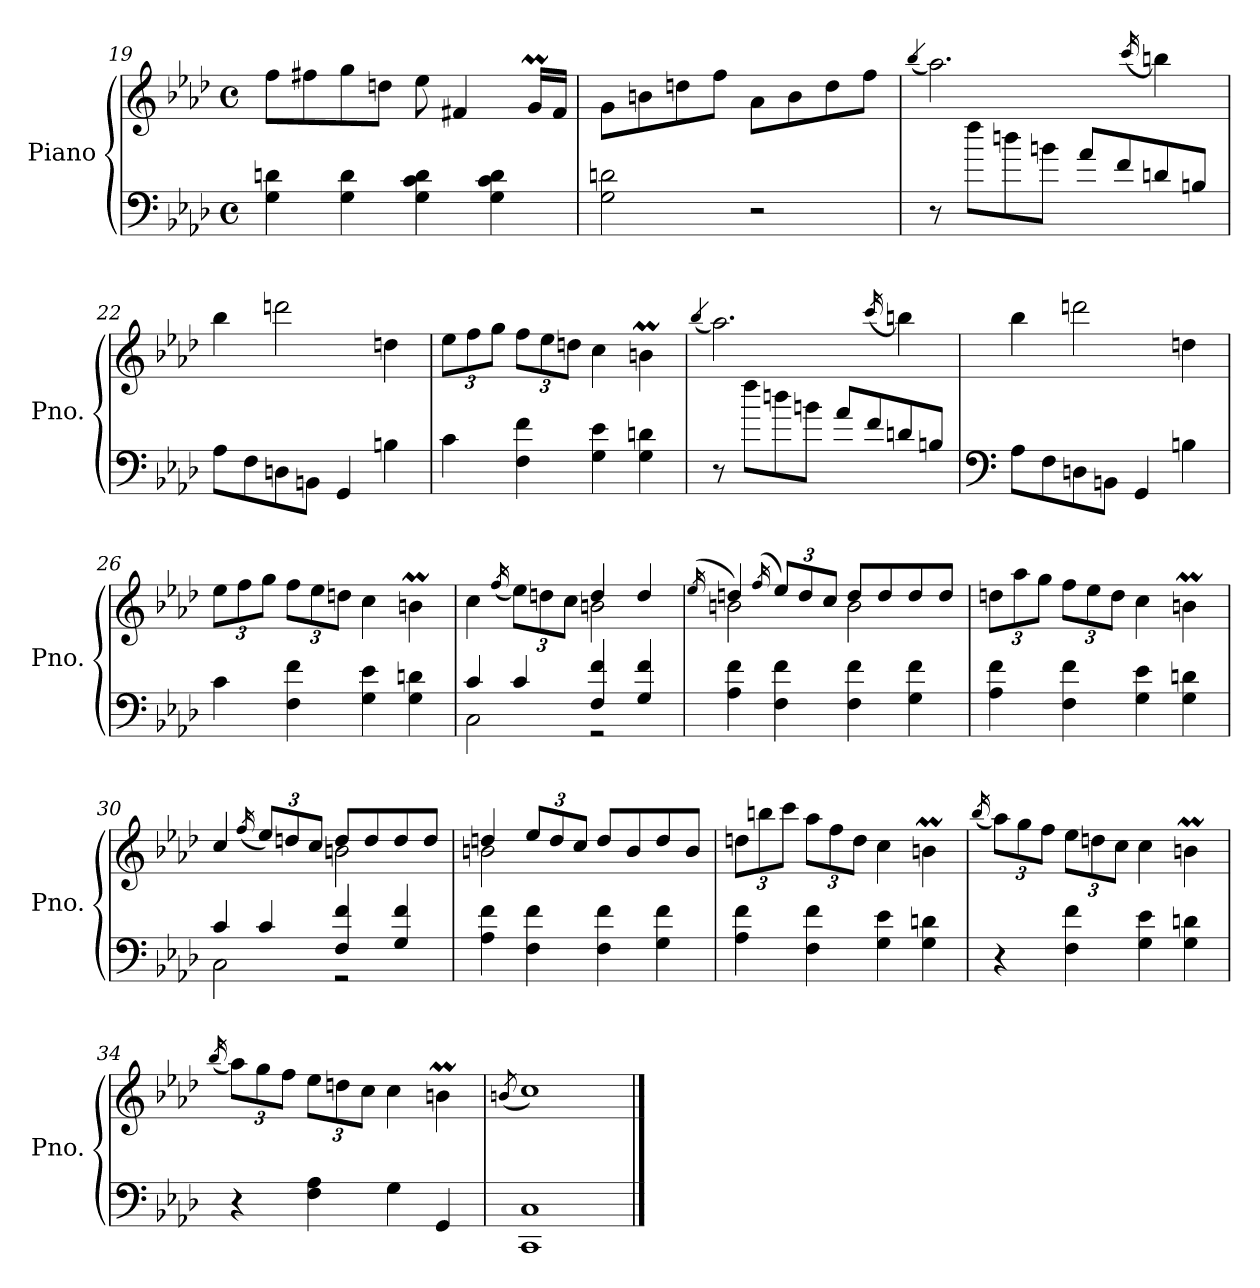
**kern	**kern
*part1	*part1
*staff2	*staff1
*I"Piano	*
*I'Pno.	*
*clefF4	*clefG2
*k[b-e-a-d-]	*k[b-e-a-d-]
*M4/4	*M4/4
*met(c)	*met(c)
=19	=19
4G\ 4dn\	8ff\L
.	8ff#X\
4G\ 4d\	8gg\
.	8ddn\J
4G\ 4c\ 4d\	8ee-\
.	4f#X/
4G\ 4c\ 4d\	.
.	16gm/LL
.	16f#/JJ
=20	=20
2G\ 2dn\	8g\L
.	8bn\
.	8ddn\
.	8ff\J
2r	8a-\L
.	8b\
.	8dd\
.	8ff\J
!!LO:LB:g=z
=21	=21
.	(<4qbb-/
8r	2.aa-\)
8ff\L	.
8ddn\	.
8bn\J	.
8a-/L	.
8f/	.
.	(<16qccc/
8dn/	4bbn\)
8Bn/J	.
=22	=22
8A-\L	4bb-\
8F\	.
8Dn\	2dddn\
8BBn\J	.
4GG/	.
4Bn\	4ddn\
=23	=23
*	*Xbrackettup
4c\	12ee-\L
.	12ff\
.	12gg\J
4F\ 4f\	12ff\L
.	12ee-\
.	12ddn\J
4G\ 4e-\	4cc\
4G\ 4dn\	4bnm\
=24	=24
.	(<4qbb-/
8r	2.aa-\)
8ff\L	.
8ddn\	.
8bn\J	.
8a-/L	.
8f/	.
.	(<16qccc/
8dn/	4bbn\)
8Bn/J	.
!!LO:LB:g=z
=25	=25
*clefF4	*
8A-\L	4bb-\
8F\	.
8Dn\	2dddn\
8BBn\J	.
4GG/	.
4Bn\	4ddn\
=26	=26
4c\	12ee-\L
.	12ff\
.	12gg\J
4F\ 4f\	12ff\L
.	12ee-\
.	12ddn\J
4G\ 4e-\	4cc\
4G\ 4dn\	4bnm\
=27	=27
*^	*^
4c/	2C\	4cc\	2ryy
.	.	(<16qff/	.
4c/	.	12ee-\L)	.
.	.	12ddn\	.
.	.	12cc\J	.
4F/ 4f/	2r	2bn\	4dd/
4G/ 4f/	.	.	4dd/
*v	*v	*	*
=28	=28	=28
.	(<16qee-/	.
4A-\ 4f\	4ddn/)	2bn\
.	(<16qff/	.
4F\ 4f\	12ee-/L)	.
.	12dd/	.
.	12cc/J	.
4F\ 4f\	8dd/L	2b\
.	8dd/	.
4G\ 4f\	8dd/	.
.	8dd/J	.
*	*v	*v
!!LO:LB:g=z
=29	=29
4A-\ 4f\	12ddn\L
.	12aa-\
.	12gg\J
4F\ 4f\	12ff\L
.	12ee-\
.	12dd\J
4G\ 4e-\	4cc\
4G\ 4dn\	4bnm\
=30	=30
*^	*^
4c/	2C\	4cc/	2ryy
.	.	(<16qff/	.
4c/	.	12ee-/L)	.
.	.	12ddn/	.
.	.	12cc/J	.
4F/ 4f/	2r	8dd/L	2bn\
.	.	8dd/	.
4G/ 4f/	.	8dd/	.
.	.	8dd/J	.
*v	*v	*	*
=31	=31	=31
4A-\ 4f\	4ddn/	2bn\
4F\ 4f\	12ee-/L	.
.	12dd/	.
.	12cc/J	.
4F\ 4f\	8dd/L	2ryy
.	8b/	.
4G\ 4f\	8dd/	.
.	8b/J	.
*	*v	*v
!!LO:LB:g=z
=32	=32
4A-\ 4f\	12ddn\L
.	12bbn\
.	12ccc\J
4F\ 4f\	12aa-\L
.	12ff\
.	12dd\J
4G\ 4e-\	4cc\
4G\ 4dn\	4bnm\
=33	=33
.	(<16qbb-/
4r	12aa-\L)
.	12gg\
.	12ff\J
4F\ 4f\	12ee-\L
.	12ddn\
.	12cc\J
4G\ 4e-\	4cc\
4G\ 4dn\	4bnm\
=34	=34
.	(<16qbb-/
4r	12aa-\L)
.	12gg\
.	12ff\J
4F\ 4A-\	12ee-\L
.	12ddn\
.	12cc\J
4G\	4cc\
4GG/	4bnm\
=35	=35
.	(<8qbn/
1CC 1C	1cc)
==	==
*-	*-
